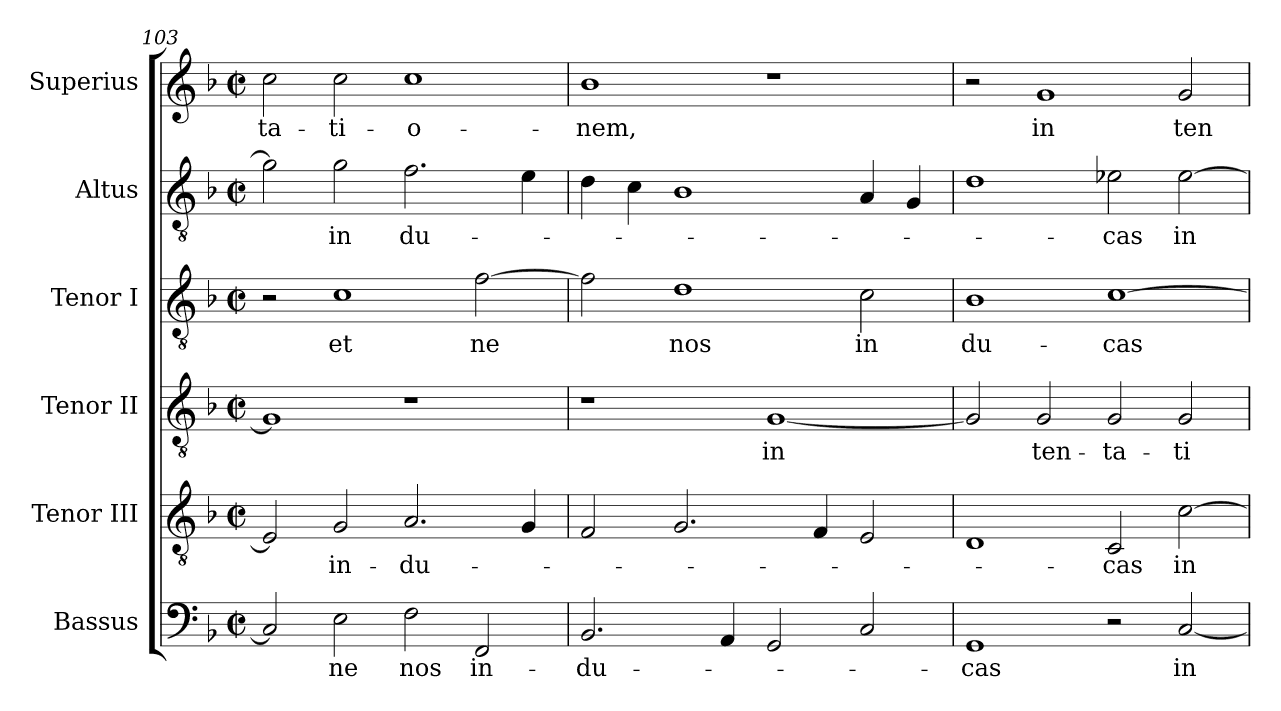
**kern	**text	**kern	**text	**kern	**text	**kern	**text	**kern	**text	**kern	**text
*part6	*part6	*part5	*part5	*part4	*part4	*part3	*part3	*part2	*part2	*part1	*part1
*staff6	*staff6	*staff5	*staff5	*staff4	*staff4	*staff3	*staff3	*staff2	*staff2	*staff1	*staff1
*I"Bassus	*	*I"Tenor III	*	*I"Tenor II	*	*I"Tenor I	*	*I"Altus	*	*I"Superius	*
*I'B.	*	*I'T.	*	*I'T.	*	*I'T.	*	*	*	*I'S.	*
*clefF4	*	*clefGv2	*	*clefGv2	*	*clefGv2	*	*clefGv2	*	*clefG2	*
*	*	*ITrd7c12	*	*ITrd7c12	*	*ITrd7c12	*	*ITrd7c12	*	*	*
*k[b-]	*	*k[b-]	*	*k[b-]	*	*k[b-]	*	*k[b-]	*	*k[b-]	*
*F:	*	*F:	*	*F:	*	*F:	*	*F:	*	*F:	*
*M2/2	*	*M2/2	*	*M2/2	*	*M2/2	*	*M2/2	*	*M2/2	*
*met(c|)	*	*met(c|)	*	*met(c|)	*	*met(c|)	*	*met(c|)	*	*met(c|)	*
=103	=103	=103	=103	=103	=103	=103	=103	=103	=103	=103	=103
!	!	!	!	!	!	!	!	!	!	!	!LO:LY:b:color=#000000
2Ci/]	.	2EEi/]	.	1GGi]	.	2r	.	2Gi\]	.	2cci\	-ta-
!	!LO:LY:b:color=#000000	!	!	!	!	!	!	!	!	!	!
!	!	!	!LO:LY:b:color=#000000	!	!	!	!	!	!	!	!
!	!	!	!	!	!	!	!LO:LY:b:color=#000000	!	!	!	!
!	!	!	!	!	!	!	!	!	!LO:LY:b:color=#000000	!	!
!	!	!	!	!	!	!	!	!	!	!	!LO:LY:b:color=#000000
2Ei\	ne	2GGi/	in-	.	.	1Ci	et	2Gi\	in	2cci\	-ti-
!	!LO:LY:b:color=#000000	!	!	!	!	!	!	!	!	!	!
!	!	!	!LO:LY:b:color=#000000	!	!	!	!	!	!	!	!
!	!	!	!	!	!	!	!	!	!LO:LY:b:color=#000000	!	!
!	!	!	!	!	!	!	!	!	!	!	!LO:LY:b:color=#000000
2Fi\	nos	2.AAi/	-du-	1r	.	.	.	2.Fi\	du-	1cci	-o-
!	!LO:LY:b:color=#000000	!	!	!	!	!	!	!	!	!	!
!	!	!	!	!	!	!	!LO:LY:b:color=#000000	!	!	!	!
2FFi/	in-	.	.	.	.	[>2Fi\	ne	.	.	.	.
.	.	4GGi/	.	.	.	.	.	4Ei\	.	.	.
=104	=104	=104	=104	=104	=104	=104	=104	=104	=104	=104	=104
!	!LO:LY:b:color=#000000	!	!	!	!	!	!	!	!	!	!
!	!	!	!	!	!	!	!	!	!	!	!LO:LY:b:color=#000000
2.BB-i/	-du-	2FFi/	.	1r	.	2Fi\]	.	4Di\	.	1b-i	-nem,
.	.	.	.	.	.	.	.	4Ci\	.	.	.
!	!	!	!	!	!	!	!LO:LY:b:color=#000000	!	!	!	!
.	.	2.GGi/	.	.	.	1Di	nos	1BB-i	.	.	.
4AAi/	.	.	.	.	.	.	.	.	.	.	.
!	!	!	!	!	!LO:LY:b:color=#000000	!	!	!	!	!	!
2GGi/	.	.	.	[<1GGi	in	.	.	.	.	1r	.
.	.	4FFi/	.	.	.	.	.	.	.	.	.
!	!	!	!	!	!	!	!LO:LY:b:color=#000000	!	!	!	!
2Ci/	.	2EEi/	.	.	.	2Ci\	in	4AAi/	.	.	.
.	.	.	.	.	.	.	.	4GGi/	.	.	.
!!LO:LB:g=z
=105	=105	=105	=105	=105	=105	=105	=105	=105	=105	=105	=105
!	!LO:LY:b:color=#000000	!	!	!	!	!	!	!	!	!	!
!	!	!	!	!	!	!	!LO:LY:b:color=#000000	!	!	!	!
1GGi	-cas	1DDi	.	2GGi/]	.	1BB-i	du-	1Di	.	2r	.
!	!	!	!	!	!LO:LY:b:color=#000000	!	!	!	!	!	!
!	!	!	!	!	!	!	!	!	!	!	!LO:LY:b:color=#000000
.	.	.	.	2GGi/	ten-	.	.	.	.	1gi	in
!	!	!	!LO:LY:b:color=#000000	!	!	!	!	!	!	!	!
!	!	!	!	!	!LO:LY:b:color=#000000	!	!	!	!	!	!
!	!	!	!	!	!	!	!LO:LY:b:color=#000000	!	!	!	!
!	!	!	!	!	!	!	!	!	!LO:LY:b:color=#000000	!	!
2r	.	2CCi/	-cas	2GGi/	-ta-	[>1Ci	-cas	2E-Xi\	-cas	.	.
!	!LO:LY:b:color=#000000	!	!	!	!	!	!	!	!	!	!
!	!	!	!LO:LY:b:color=#000000	!	!	!	!	!	!	!	!
!	!	!	!	!	!LO:LY:b:color=#000000	!	!	!	!	!	!
!	!	!	!	!	!	!	!	!	!LO:LY:b:color=#000000	!	!
!	!	!	!	!	!	!	!	!	!	!	!LO:LY:b:color=#000000
[<2Ci/	in	[>2Ci\	in	2GGi/	-ti-	.	.	[>2E-i\	in	2gi/	ten-
=	=	=	=	=	=	=	=	=	=	=	=
*-	*-	*-	*-	*-	*-	*-	*-	*-	*-	*-	*-
